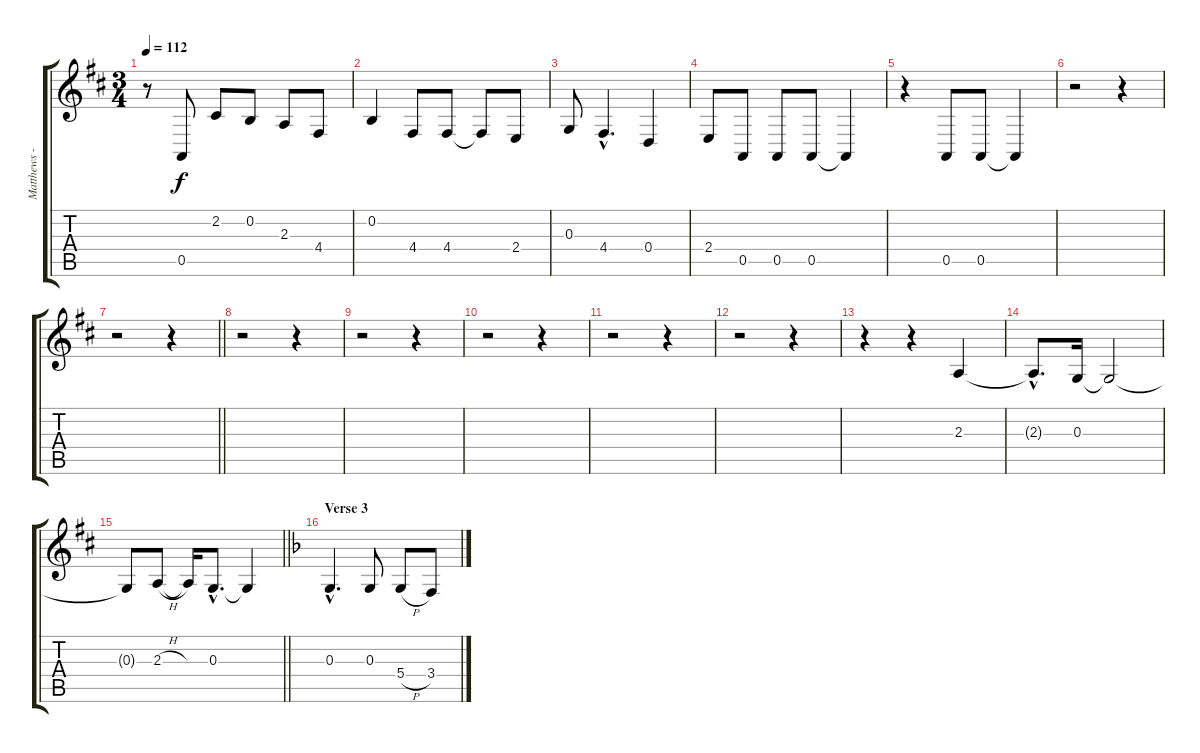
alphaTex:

\track ("Matthews - Vocals" "Matthews -") {instrument flute}
\staff {score tabs}
\tuning (E4 B3 G3 D3 A2 E2) {hide}
\ts (3 4)
\tempo 112
\clef g2
\ks bminor
r.8{dy f} 0.5.8 2.2.8 0.2.8 2.3.8 4.4.8 |
0.2.4 4.4.8 4.4.8 4.4{t}.8 2.4.8 |
0.3.8 4.4{hac}.4{d} 0.4.4 |
2.4.8 0.5.8 0.5.8 0.5.8 0.5{t}.4 |
r.4 0.5.8 0.5.8 0.5{t}.4 |
r.2 r.4 |
\barLineRight lightlight
r.2 r.4 |
r.2 r.4 |
r.2 r.4 |
r.2 r.4 |
r.2 r.4 |
r.2 r.4 |
r.4 r.4 2.3.4 |
2.3{hac t}.8{d} 0.3.16 0.3{t}.2 |
\barLineRight lightlight
0.3{t}.8 2.3{h}.8 2.3{t}.16 0.3{hac}.8{d} 0.3{t}.4 |
\section ("" "Verse 3")
\ks dminor
0.3{hac}.4{d} 0.3.8 5.4{h}.8 3.4.8
